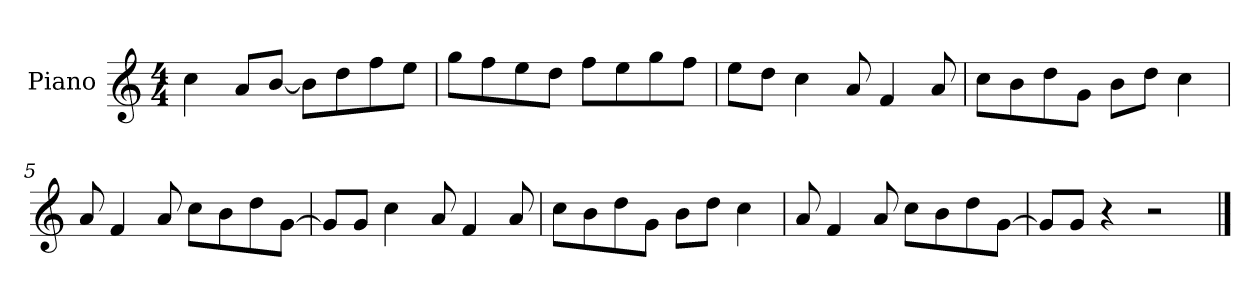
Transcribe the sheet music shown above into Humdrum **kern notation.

**kern
*part1
*staff1
*I"Piano
*I'P-no
*clefG2
*k[]
*M4/4
*MM90
=1
4cc\
8a/L
[8b/J
8b\L]
8dd\
8ff\
8ee\J
=2
8gg\L
8ff\
8ee\
8dd\J
8ff\L
8ee\
8gg\
8ff\J
=3
8ee\L
8dd\J
4cc\
8a/
4f/
8a/
=4
8cc\L
8b\
8dd\
8g\J
8b\L
8dd\J
4cc\
=5
8a/
4f/
8a/
8cc\L
8b\
8dd\
[8g\J
!!LO:LB:g=z
=6
8g/L]
8g/J
4cc\
8a/
4f/
8a/
=7
8cc\L
8b\
8dd\
8g\J
8b\L
8dd\J
4cc\
=8
8a/
4f/
8a/
8cc\L
8b\
8dd\
[8g\J
=9
8g/L]
8g/J
4r
2r
==
*-
